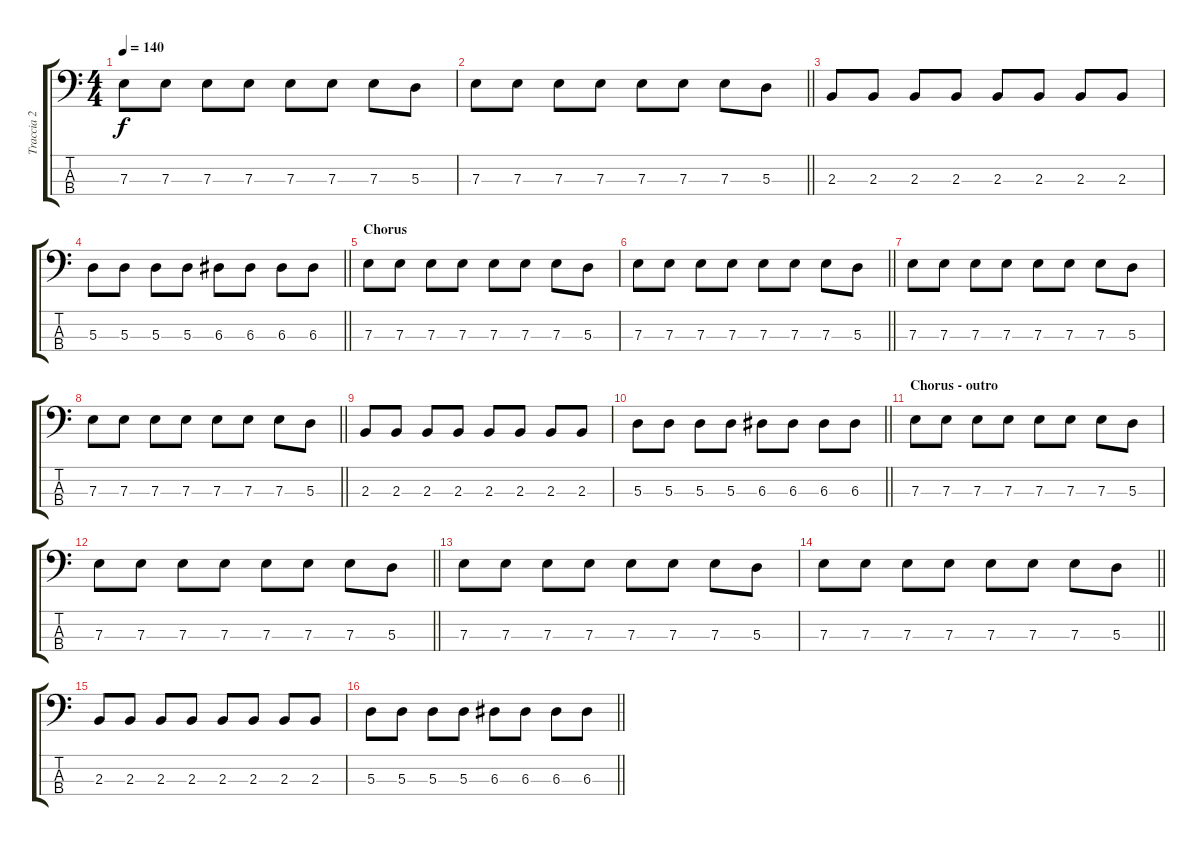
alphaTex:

\track ("Traccia 2" "Traccia 2") {instrument electricbasspick}
\staff {score tabs}
\tuning (G2 D2 A1 E1) {hide}
\ts (4 4)
\tempo 140
\clef f4
\ks c
7.3.8{dy f} 7.3.8 7.3.8 7.3.8 7.3.8 7.3.8 7.3.8 5.3.8 |
\barLineRight lightlight
7.3.8 7.3.8 7.3.8 7.3.8 7.3.8 7.3.8 7.3.8 5.3.8 |
2.3.8 2.3.8 2.3.8 2.3.8 2.3.8 2.3.8 2.3.8 2.3.8 |
\barLineRight lightlight
5.3.8 5.3.8 5.3.8 5.3.8 6.3.8 6.3.8 6.3.8 6.3.8 |
\section ("" "Chorus")
7.3.8 7.3.8 7.3.8 7.3.8 7.3.8 7.3.8 7.3.8 5.3.8 |
\barLineRight lightlight
7.3.8 7.3.8 7.3.8 7.3.8 7.3.8 7.3.8 7.3.8 5.3.8 |
7.3.8 7.3.8 7.3.8 7.3.8 7.3.8 7.3.8 7.3.8 5.3.8 |
\barLineRight lightlight
7.3.8 7.3.8 7.3.8 7.3.8 7.3.8 7.3.8 7.3.8 5.3.8 |
2.3.8 2.3.8 2.3.8 2.3.8 2.3.8 2.3.8 2.3.8 2.3.8 |
\barLineRight lightlight
5.3.8 5.3.8 5.3.8 5.3.8 6.3.8 6.3.8 6.3.8 6.3.8 |
\section ("" "Chorus - outro")
7.3.8 7.3.8 7.3.8 7.3.8 7.3.8 7.3.8 7.3.8 5.3.8 |
\barLineRight lightlight
7.3.8 7.3.8 7.3.8 7.3.8 7.3.8 7.3.8 7.3.8 5.3.8 |
7.3.8 7.3.8 7.3.8 7.3.8 7.3.8 7.3.8 7.3.8 5.3.8 |
\barLineRight lightlight
7.3.8 7.3.8 7.3.8 7.3.8 7.3.8 7.3.8 7.3.8 5.3.8 |
2.3.8 2.3.8 2.3.8 2.3.8 2.3.8 2.3.8 2.3.8 2.3.8 |
\barLineRight lightlight
5.3.8 5.3.8 5.3.8 5.3.8 6.3.8 6.3.8 6.3.8 6.3.8
